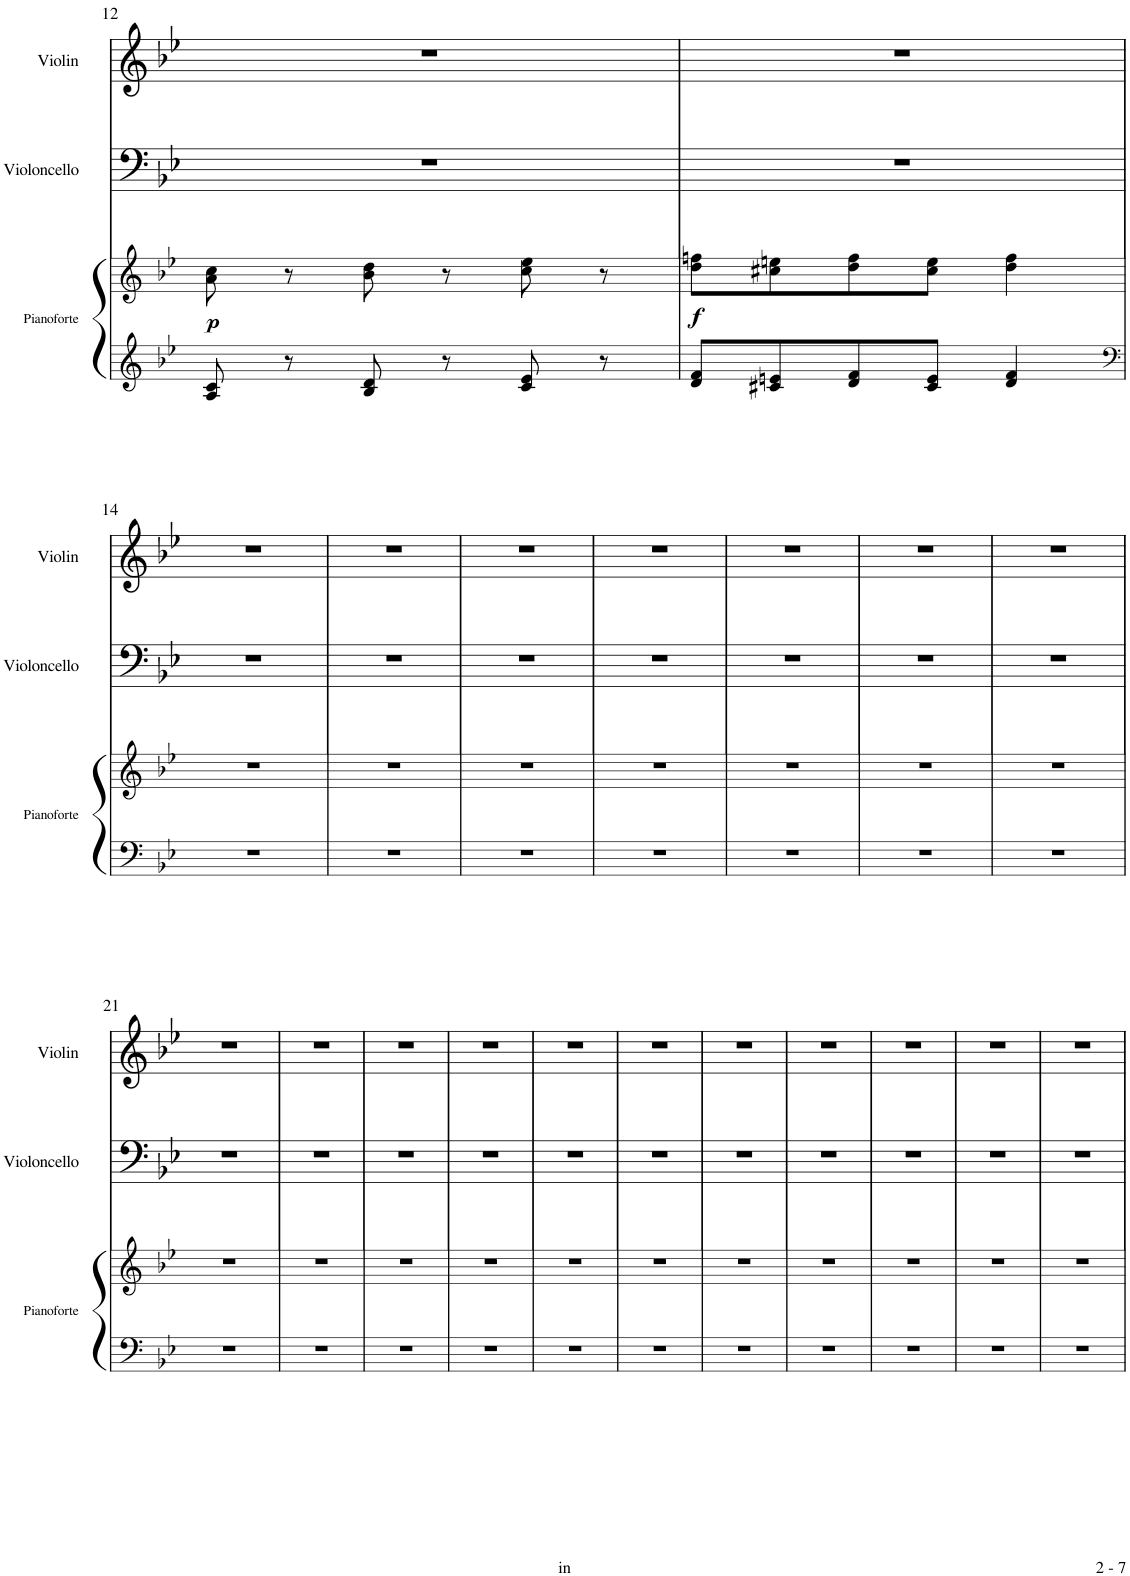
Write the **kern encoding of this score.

**kern	**kern	**dynam	**kern	**kern
*part3	*part3	*part3	*part2	*part1
*staff4	*staff3	*staff3/4	*staff2	*staff1
*I"Pianoforte	*	*	*I"Violoncello	*I"Violin
*I'Pianoforte	*	*	*I'Violoncello	*I'Violin
!!LO:PB:g=z
*clefG2	*clefG2	*	*clefF4	*clefG2
*k[b-e-]	*k[b-e-]	*	*k[b-e-]	*k[b-e-]
*M3/4	*M3/4	*	*M3/4	*M3/4
=12	=12	=12	=12	=12
!	!	!LO:DY:b	!	!
8A/ 8c/	8a\ 8cc\	p	2.r	2.r
8r	8r	.	.	.
8B-/ 8d/	8b-\ 8dd\	.	.	.
8r	8r	.	.	.
8c/ 8e-/	8cc\ 8ff\	.	.	.
8r	8r	.	.	.
=13	=13	=13	=13	=13
!	!	!LO:DY:b	!	!
8d/ 8f/L	8dd\ 8ffn\L	f	2.r	2.r
8c#X/ 8en/	8cc#X\ 8een\	.	.	.
8d/ 8f/	8dd\ 8ff\	.	.	.
8c#/ 8e/J	8cc#\ 8ee\J	.	.	.
4d/ 4f/	4dd\ 4ff\	.	.	.
!!LO:LB:g=z
=14	=14	=14	=14	=14
*clefF4	*	*	*	*
2.r	2.r	.	2.r	2.r
=15	=15	=15	=15	=15
2.r	2.r	.	2.r	2.r
=16	=16	=16	=16	=16
2.r	2.r	.	2.r	2.r
=17	=17	=17	=17	=17
2.r	2.r	.	2.r	2.r
=18	=18	=18	=18	=18
2.r	2.r	.	2.r	2.r
=19	=19	=19	=19	=19
2.r	2.r	.	2.r	2.r
=20	=20	=20	=20	=20
2.r	2.r	.	2.r	2.r
!!LO:LB:g=z
=21	=21	=21	=21	=21
2.r	2.r	.	2.r	2.r
=22	=22	=22	=22	=22
2.r	2.r	.	2.r	2.r
=23	=23	=23	=23	=23
2.r	2.r	.	2.r	2.r
=24	=24	=24	=24	=24
2.r	2.r	.	2.r	2.r
=25	=25	=25	=25	=25
2.r	2.r	.	2.r	2.r
=26	=26	=26	=26	=26
2.r	2.r	.	2.r	2.r
=27	=27	=27	=27	=27
2.r	2.r	.	2.r	2.r
=28	=28	=28	=28	=28
2.r	2.r	.	2.r	2.r
=29	=29	=29	=29	=29
2.r	2.r	.	2.r	2.r
=30	=30	=30	=30	=30
2.r	2.r	.	2.r	2.r
=31	=31	=31	=31	=31
2.r	2.r	.	2.r	2.r
=	=	=	=	=
*-	*-	*-	*-	*-
